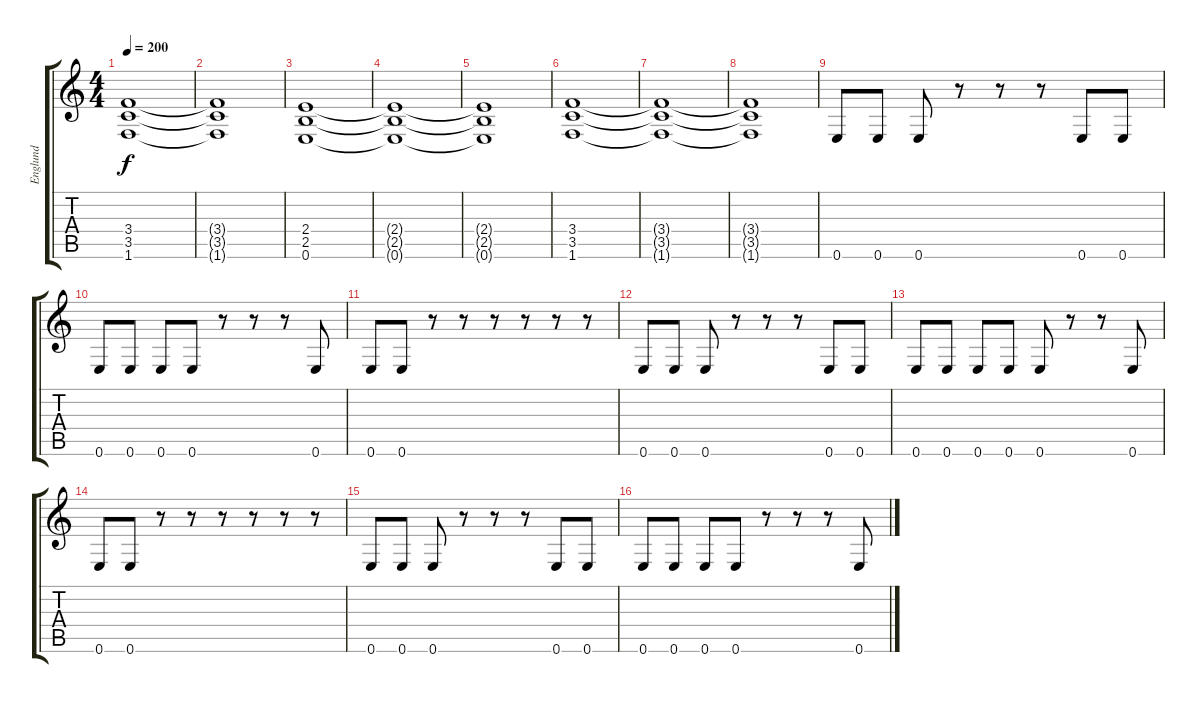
\track ("Englund" "Englund") {instrument overdrivenguitar}
\staff {score tabs}
\tuning (E4 B3 G3 D3 A2 E2) {hide}
\ts (4 4)
\tempo 200
\clef g2
\ks c
(3.4{t} 3.5{t} 1.6{t}).1{dy f} |
(3.4{t} 3.5{t} 1.6{t}).1 |
(2.4 2.5 0.6).1 |
(2.4{t} 2.5{t} 0.6{t}).1 |
(2.4{t} 2.5{t} 0.6{t}).1 |
(3.4 3.5 1.6).1 |
(3.4{t} 3.5{t} 1.6{t}).1 |
(3.4{t} 3.5{t} 1.6{t}).1 |
0.6.8 0.6.8 0.6.8 r.8 r.8 r.8 0.6.8 0.6.8 |
0.6.8 0.6.8 0.6.8 0.6.8 r.8 r.8 r.8 0.6.8 |
0.6.8 0.6.8 r.8 r.8 r.8 r.8 r.8 r.8 |
0.6.8 0.6.8 0.6.8 r.8 r.8 r.8 0.6.8 0.6.8 |
0.6.8 0.6.8 0.6.8 0.6.8 0.6.8 r.8 r.8 0.6.8 |
0.6.8 0.6.8 r.8 r.8 r.8 r.8 r.8 r.8 |
0.6.8 0.6.8 0.6.8 r.8 r.8 r.8 0.6.8 0.6.8 |
0.6.8 0.6.8 0.6.8 0.6.8 r.8 r.8 r.8 0.6.8
